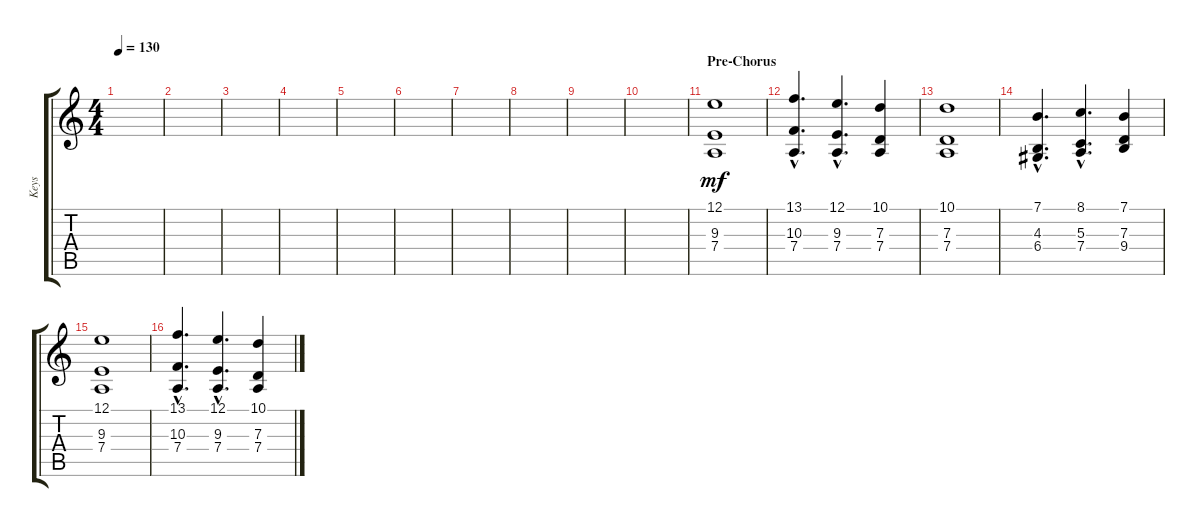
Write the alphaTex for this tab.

\track ("Keys" "Keys") {instrument stringensemble1}
\staff {score tabs}
\tuning (E4 B3 G3 D3 A2 D2) {hide}
\ts (4 4)
\tempo 130
\clef g2
\ks c
|
|
|
|
|
|
\section ("" "")
|
|
|
|
\section ("" "Pre-Chorus")
(12.1 9.3 7.4).1{dy mf} |
(13.1{hac} 10.3{hac} 7.4{hac}).4{d} (12.1{hac} 9.3{hac} 7.4{hac}).4{d} (10.1 7.3 7.4).4 |
(10.1 7.3 7.4).1 |
(7.1{hac} 4.3{hac} 6.4{hac}).4{d} (8.1{hac} 5.3{hac} 7.4{hac}).4{d} (7.1 7.3 9.4).4 |
(12.1 9.3 7.4).1 |
(13.1{hac} 10.3{hac} 7.4{hac}).4{d} (12.1{hac} 9.3{hac} 7.4{hac}).4{d} (10.1 7.3 7.4).4
